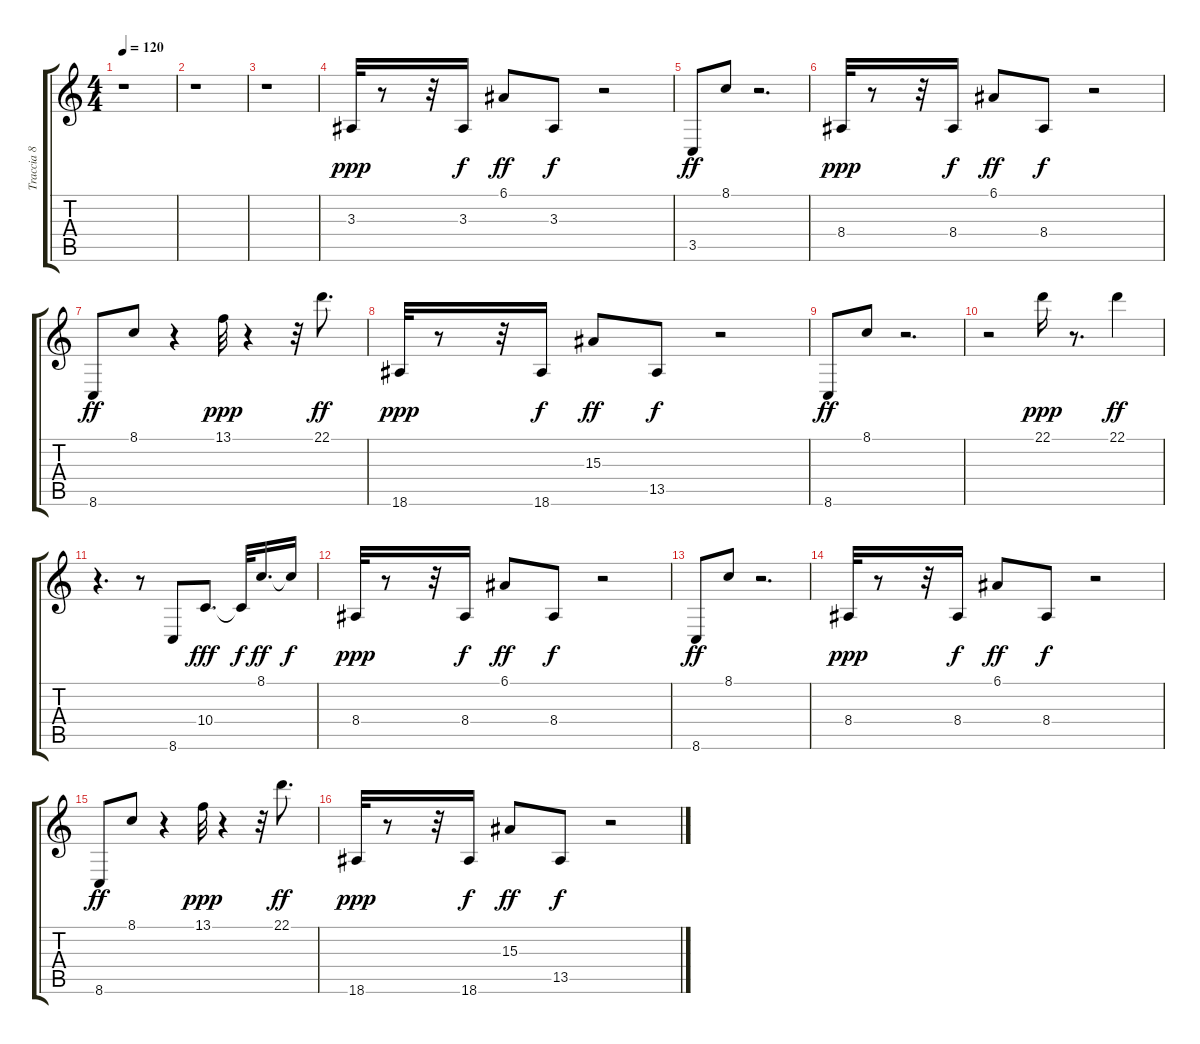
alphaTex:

\track ("Traccia 8" "Traccia 8") {instrument lead1square}
\staff {score tabs}
\tuning (E4 B3 G3 D3 A2 E2) {hide}
\ts (4 4)
\tempo 120
\clef g2
\ks c
r.1{dy f} |
r.1 |
r.1 |
3.3.32{dy ppp} r.8 r.32 3.3.16{dy f} 6.1.8{dy ff} 3.3.8{dy f} r.2 |
3.5.8{dy ff} 8.1.8 r.2{d} |
8.4.32{dy ppp} r.8 r.32 8.4.16{dy f} 6.1.8{dy ff} 8.4.8{dy f} r.2 |
8.6.8{dy ff} 8.1.8 r.4 13.1.32{dy ppp} r.4 r.32 22.1.8{d dy ff} |
18.6.32{dy ppp} r.8 r.32 18.6.16{dy f} 15.3.8{dy ff} 13.5.8{dy f} r.2 |
8.6.8{dy ff} 8.1.8 r.2{d} |
r.2 22.1.16{dy ppp} r.8{d} 22.1.4{dy ff} |
r.4{d} r.8 8.6.8 10.4.8{d dy fff} 10.4{t}.32{dy f} 8.1.16{d dy ff} 8.1{t}.16{dy f} |
8.4.32{dy ppp} r.8 r.32 8.4.16{dy f} 6.1.8{dy ff} 8.4.8{dy f} r.2 |
8.6.8{dy ff} 8.1.8 r.2{d} |
8.4.32{dy ppp} r.8 r.32 8.4.16{dy f} 6.1.8{dy ff} 8.4.8{dy f} r.2 |
8.6.8{dy ff} 8.1.8 r.4 13.1.32{dy ppp} r.4 r.32 22.1.8{d dy ff} |
18.6.32{dy ppp} r.8 r.32 18.6.16{dy f} 15.3.8{dy ff} 13.5.8{dy f} r.2
